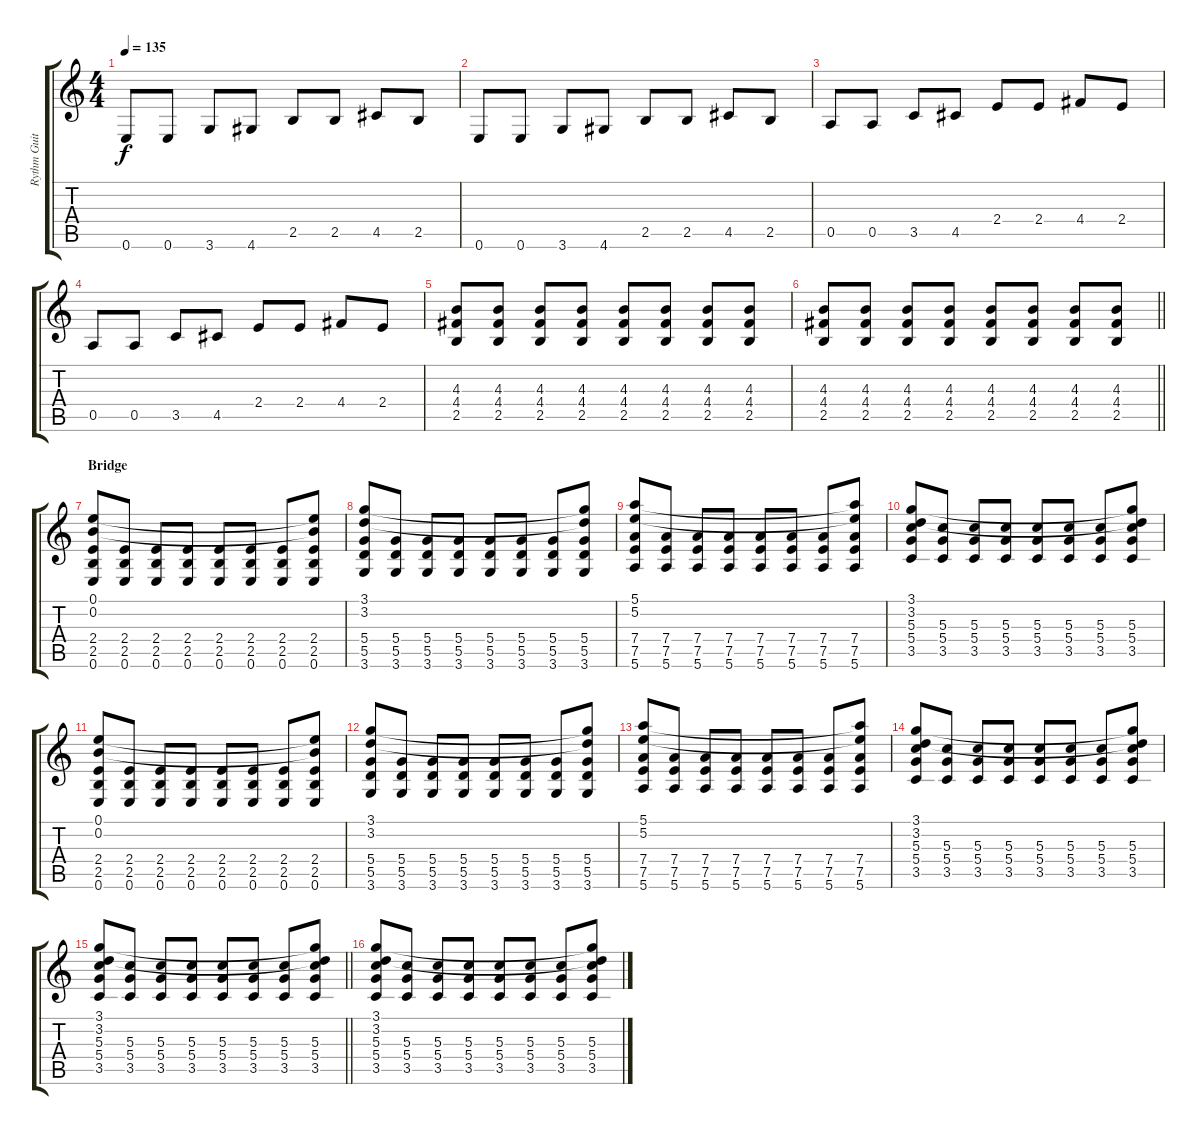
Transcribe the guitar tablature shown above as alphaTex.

\track ("Rythm Guitar" "Rythm Guit") {instrument overdrivenguitar}
\staff {score tabs}
\tuning (E4 B3 G3 D3 A2 E2) {hide}
\ts (4 4)
\tempo 135
\clef g2
\ks c
0.6.8{dy f} 0.6.8 3.6.8 4.6.8 2.5.8 2.5.8 4.5.8 2.5.8 |
0.6.8 0.6.8 3.6.8 4.6.8 2.5.8 2.5.8 4.5.8 2.5.8 |
0.5.8 0.5.8 3.5.8 4.5.8 2.4.8 2.4.8 4.4.8 2.4.8 |
0.5.8 0.5.8 3.5.8 4.5.8 2.4.8 2.4.8 4.4.8 2.4.8 |
(4.3 4.4 2.5).8 (4.3 4.4 2.5).8 (4.3 4.4 2.5).8 (4.3 4.4 2.5).8 (4.3 4.4 2.5).8 (4.3 4.4 2.5).8 (4.3 4.4 2.5).8 (4.3 4.4 2.5).8 |
\barLineRight lightlight
(4.3 4.4 2.5).8 (4.3 4.4 2.5).8 (4.3 4.4 2.5).8 (4.3 4.4 2.5).8 (4.3 4.4 2.5).8 (4.3 4.4 2.5).8 (4.3 4.4 2.5).8 (4.3 4.4 2.5).8 |
\section ("" "Bridge")
(0.1 0.2 2.4 2.5 0.6).8 (2.4 2.5 0.6).8 (2.4 2.5 0.6).8 (2.4 2.5 0.6).8 (2.4 2.5 0.6).8 (2.4 2.5 0.6).8 (2.4 2.5 0.6).8 (0.1{t} 0.2{t} 2.4 2.5 0.6).8 |
(3.1 3.2 5.4 5.5 3.6).8 (5.4 5.5 3.6).8 (5.4 5.5 3.6).8 (5.4 5.5 3.6).8 (5.4 5.5 3.6).8 (5.4 5.5 3.6).8 (5.4 5.5 3.6).8 (3.1{t} 3.2{t} 5.4 5.5 3.6).8 |
(5.1 5.2 7.4 7.5 5.6).8 (7.4 7.5 5.6).8 (7.4 7.5 5.6).8 (7.4 7.5 5.6).8 (7.4 7.5 5.6).8 (7.4 7.5 5.6).8 (7.4 7.5 5.6).8 (5.1{t} 5.2{t} 7.4 7.5 5.6).8 |
(3.1 3.2 5.3 5.4 3.5).8 (5.3 5.4 3.5).8 (5.3 5.4 3.5).8 (5.3 5.4 3.5).8 (5.3 5.4 3.5).8 (5.3 5.4 3.5).8 (5.3 5.4 3.5).8 (3.1{t} 3.2{t} 5.3 5.4 3.5).8 |
(0.1 0.2 2.4 2.5 0.6).8 (2.4 2.5 0.6).8 (2.4 2.5 0.6).8 (2.4 2.5 0.6).8 (2.4 2.5 0.6).8 (2.4 2.5 0.6).8 (2.4 2.5 0.6).8 (0.1{t} 0.2{t} 2.4 2.5 0.6).8 |
(3.1 3.2 5.4 5.5 3.6).8 (5.4 5.5 3.6).8 (5.4 5.5 3.6).8 (5.4 5.5 3.6).8 (5.4 5.5 3.6).8 (5.4 5.5 3.6).8 (5.4 5.5 3.6).8 (3.1{t} 3.2{t} 5.4 5.5 3.6).8 |
(5.1 5.2 7.4 7.5 5.6).8 (7.4 7.5 5.6).8 (7.4 7.5 5.6).8 (7.4 7.5 5.6).8 (7.4 7.5 5.6).8 (7.4 7.5 5.6).8 (7.4 7.5 5.6).8 (5.1{t} 5.2{t} 7.4 7.5 5.6).8 |
(3.1 3.2 5.3 5.4 3.5).8 (5.3 5.4 3.5).8 (5.3 5.4 3.5).8 (5.3 5.4 3.5).8 (5.3 5.4 3.5).8 (5.3 5.4 3.5).8 (5.3 5.4 3.5).8 (3.1{t} 3.2{t} 5.3 5.4 3.5).8 |
\barLineRight lightlight
(3.1 3.2 5.3 5.4 3.5).8 (5.3 5.4 3.5).8 (5.3 5.4 3.5).8 (5.3 5.4 3.5).8 (5.3 5.4 3.5).8 (5.3 5.4 3.5).8 (5.3 5.4 3.5).8 (3.1{t} 3.2{t} 5.3 5.4 3.5).8 |
(3.1 3.2 5.3 5.4 3.5).8 (5.3 5.4 3.5).8 (5.3 5.4 3.5).8 (5.3 5.4 3.5).8 (5.3 5.4 3.5).8 (5.3 5.4 3.5).8 (5.3 5.4 3.5).8 (3.1{t} 3.2{t} 5.3 5.4 3.5).8
